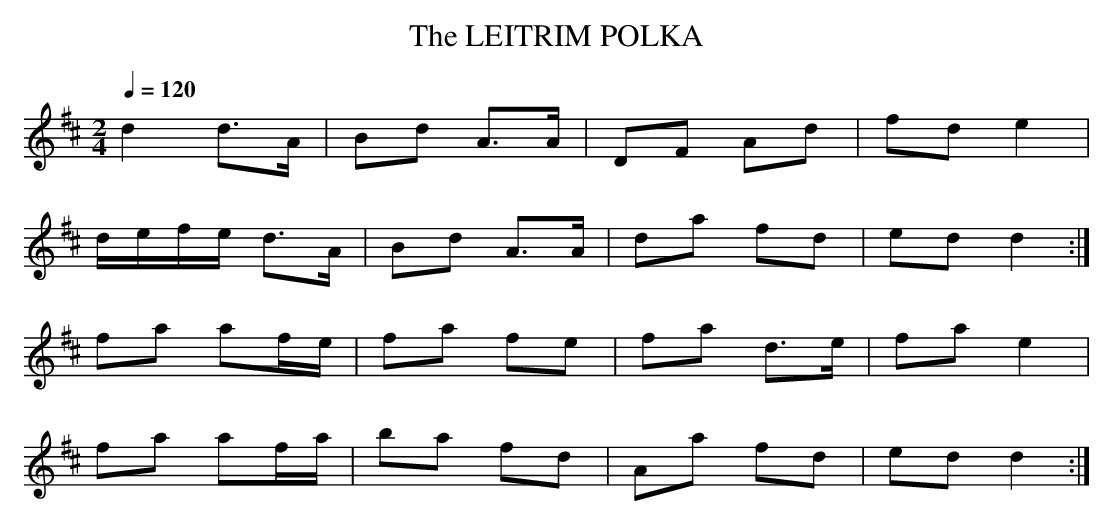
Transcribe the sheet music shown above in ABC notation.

X:1
T:LEITRIM POLKA, The
M:2/4
L:1/8
Q:1/4=120
K:D
d2 d>A|Bd A>A|DF Ad|fd e2|
d/e/f/e/ d>A|Bd A>A|da fd|ed d2:|
fa af/e/|fa fe|fa d>e|fa e2|
fa af/a/|ba fd|Aa fd|ed d2 :|
